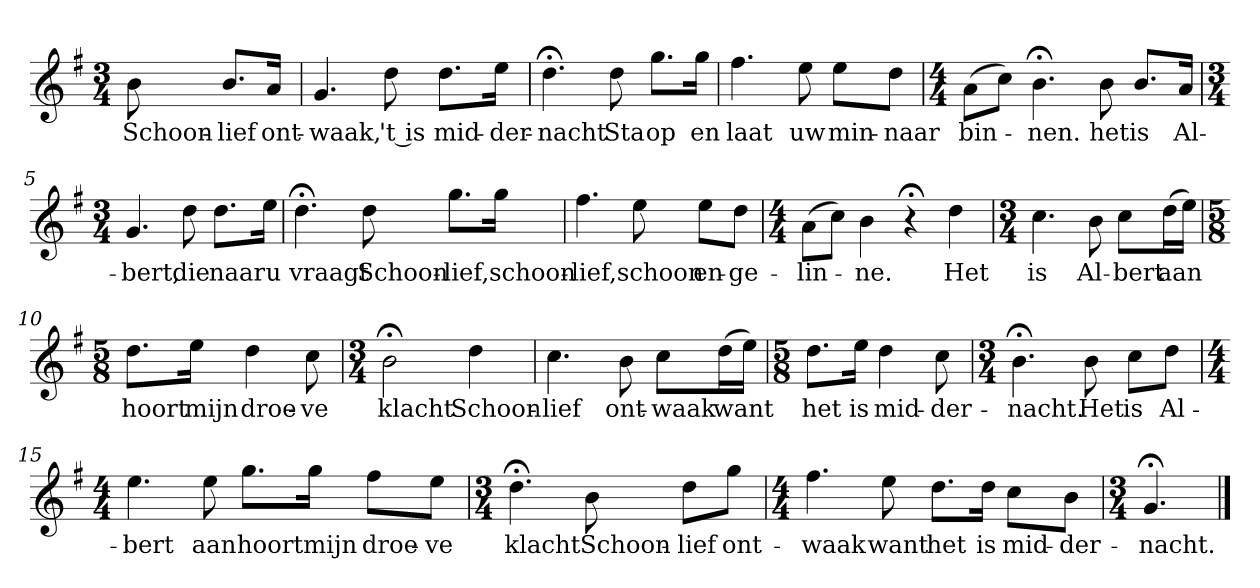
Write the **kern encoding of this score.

**kern	**text
*part1	*part1
*staff1	*staff1
*k[f#]	*
*G:	*
*M3/4	*
*MM120	*
=	=
8b	Schoon-
8.bL	-lief
16aJk	ont-
=1	=1
4.g	-waak,
8dd	't is
8.ddL	mid-
16eeJk	-der-
=2	=2
4.dd;<	-nacht
8dd	Sta
8.ggL	op
16ggJk	en
=3	=3
4.ff#	laat
8ee	uw
8eeL	min-
8ddJ	-naar
=4	=4
*M4/4	*
(8aL	bin-
8ccJ)	.
4.b;<	-nen.
8b	het
8.bL	is
16aJk	Al-
=5	=5
*M3/4	*
4.g	-bert,
8dd	die
8.ddL	naar
16eeJk	u
=6	=6
4.dd;<	vraagt
8dd	Schoon-
8.ggL	-lief,
16ggJk	schoon-
=7	=7
4.ff#	-lief,
8ee	schoon
8eeL	en-
8ddJ	-ge-
=8	=8
*M4/4	*
(8aL	-lin-
8ccJ)	.
4b	-ne.
4r;<	.
4dd	Het
=9	=9
*M3/4	*
4.cc	is
8b	Al-
8ccL	-bert
(16ddL	aan
16eeJJ)	.
=10	=10
*M5/8	*
8.ddL	hoort
16eeJk	mijn
4dd	droe-
8cc	-ve
=11	=11
*M3/4	*
2b;<	klacht
4dd	Schoon-
=12	=12
4.cc	-lief
8b	ont-
8ccL	-waak
(16ddL	want
16eeJJ)	.
=13	=13
*M5/8	*
8.ddL	het
16eeJk	is
4dd	mid-
8cc	-der-
=14	=14
*M3/4	*
4.b;<	-nacht.
8b	Het
8ccL	is
8ddJ	Al-
=15	=15
*M4/4	*
4.ee	-bert
8ee	aan
8.ggL	hoort
16ggJk	mijn
8ff#L	droe-
8eeJ	-ve
=16	=16
*M3/4	*
4.dd;<	klacht
8b	Schoon-
8ddL	-lief
8ggJ	ont-
=17	=17
*M4/4	*
4.ff#	-waak
8ee	want
8.ddL	het
16ddJk	is
8ccL	mid-
8bJ	-der-
=18	=18
*M3/4	*
4.g;<	-nacht.
==	==
*-	*-
